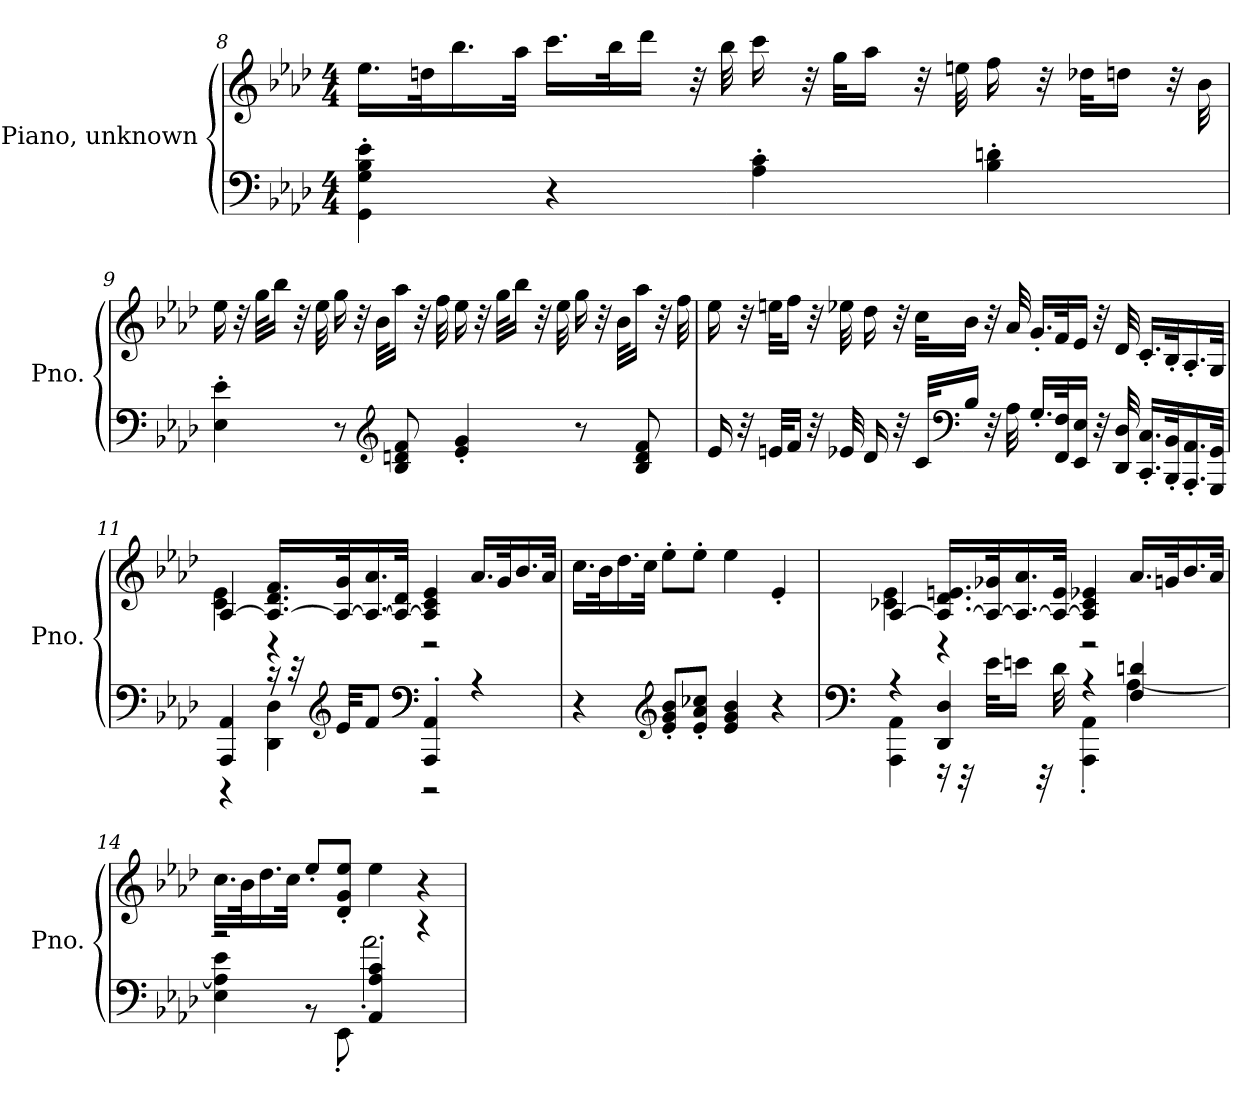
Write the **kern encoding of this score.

**kern	**kern
*part1	*part1
*staff2	*staff1
*I"Piano, unknown	*
*I'Pno.	*
!!LO:LB:g=z
*clefF4	*clefG2
*k[b-e-a-d-]	*k[b-e-a-d-]
*M4/4	*M4/4
=8	=8
4GG\' 4G\' 4B-\' 4e-\'	16.ee-\LL
.	32ddn\K
.	16.bb-\
.	32aa-\JJk
4r	16.ccc\LL
.	32bb-\K
.	16ddd-\JJ
.	32r
.	32bb-\
4A-\' 4c\'	16ccc\
.	32r
.	32gg\KLL
.	16aa-\JJ
.	32r
.	32een\
4B-\' 4dn\'	16ff\
.	32r
.	32dd-X\KLL
.	16ddn\JJ
.	32r
.	32b-\
!!LO:LB:g=z
=9	=9
4E-\' 4e-\'	16ee-\
.	32r
.	32gg\KLL
.	16bb-\JJ
.	32r
.	32ee-\
8r	16gg\
.	32r
.	32b-\KLL
*clefG2	*
8B-/ 8dn/ 8f/	16aa-\JJ
.	32r
.	32ff\
4e-/' 4g/'	16ee-\
.	32r
.	32gg\KLL
.	16bb-\JJ
.	32r
.	32ee-\
8r	16gg\
.	32r
.	32b-\KLL
8B-/ 8d/ 8f/	16aa-\JJ
.	32r
.	32ff\
!!LO:PB:g=z
=10	=10
16e-/	16ee-\
32r	32r
32en/KLL	32een\KLL
16f/JJ	16ff\JJ
32r	32r
32e-X/	32ee-X\
16d-/	16dd-\
32r	32r
32c/KLL	32cc\KLL
*clefF4	*
16B-/JJ	16b-\JJ
32r	32r
32A-\	32a-/
16.G'/LL	16.g'/LL
32FF/ 32F/K	32f/K
16EE-/ 16E-/JJ	16e-/JJ
32r	32r
32DD-/ 32D-/	32d-/
16.CC/' 16.C/'LL	16.c'/LL
32BBB-/' 32BB-/'K	32B-'/K
16.AAA-/' 16.AA-/'	16.A-'/
32GGG/ 32GG/JJk	32G/JJk
!!LO:LB:g=z
=11	=11
*^	*^
4AAA-/ 4AA-/	4r	[4A-/	4c\ 4e-\
16r	4DD-\ 4D-\	16.A-/_ 16.d-/ 16.f/LL	4r
32r	.	.	.
*clefG2	*	*	*
32e-/KKL	.	32A-/_ 32g/K	.
8f/J	.	16.A-/_ 16.a-/	.
.	.	32A-/_ 32d-/JJk	.
*clefF4	*	*	*
4AAA-/' 4AA-/'	2r	4A-/] 4c/ 4e-/	2r
4r	.	16.a-/LL	.
.	.	32g/K	.
.	.	16.b-/	.
.	.	32a-/JJk	.
*v	*v	*	*
*	*v	*v
=12	=12
4r	16.cc\LL
.	32b-\K
.	16.dd-\
.	32cc\JJk
*clefG2	*
8e-/' 8g/' 8b-/'L	8ee-'\L
8e-/' 8a-/' 8cc-X/'J	8ee-'\J
4e-/ 4g/ 4b-/	4ee-\
4r	4e-'/
!!LO:LB:g=z
=13	=13
*clefF4	*
*^	*^
4r	4AAA-\ 4AA-\	[4A-/	4c-X\ 4e-\
4DD-/ 4D-/	16r	16.A-/_ 16.d-/ 16.en/LL	4r
.	32r	.	.
.	32e-\KLL	32A-/_ 32g-X/K	.
.	16en\JJ	16.A-/_ 16.a-/	.
.	32r	.	.
.	32d-\	32A-/_ 32e/JJk	.
4r	4AAA-\' 4AA-\'	4A-/] 4c-/ 4e-X/	2r
4F/ 4dn/	[4A-\	16.a-/LL	.
.	.	32gn/K	.
.	.	16.b-/	.
.	.	32a-/JJk	.
*	*	*v	*v
=14	=14	=14
2r	4E-\ 4A-\] 4e-\	16.cc\LL
.	.	32b-\K
.	.	16.dd-\
.	.	32cc\JJk
.	8r	8ee-'/L
.	8EE-'\	8d-/' 8g/' 8ee-/'J
4AA-/' 4A-/' 4c/'	2a-'\	4ee-\
4r	.	4r
*v	*v	*
=	=
*-	*-
